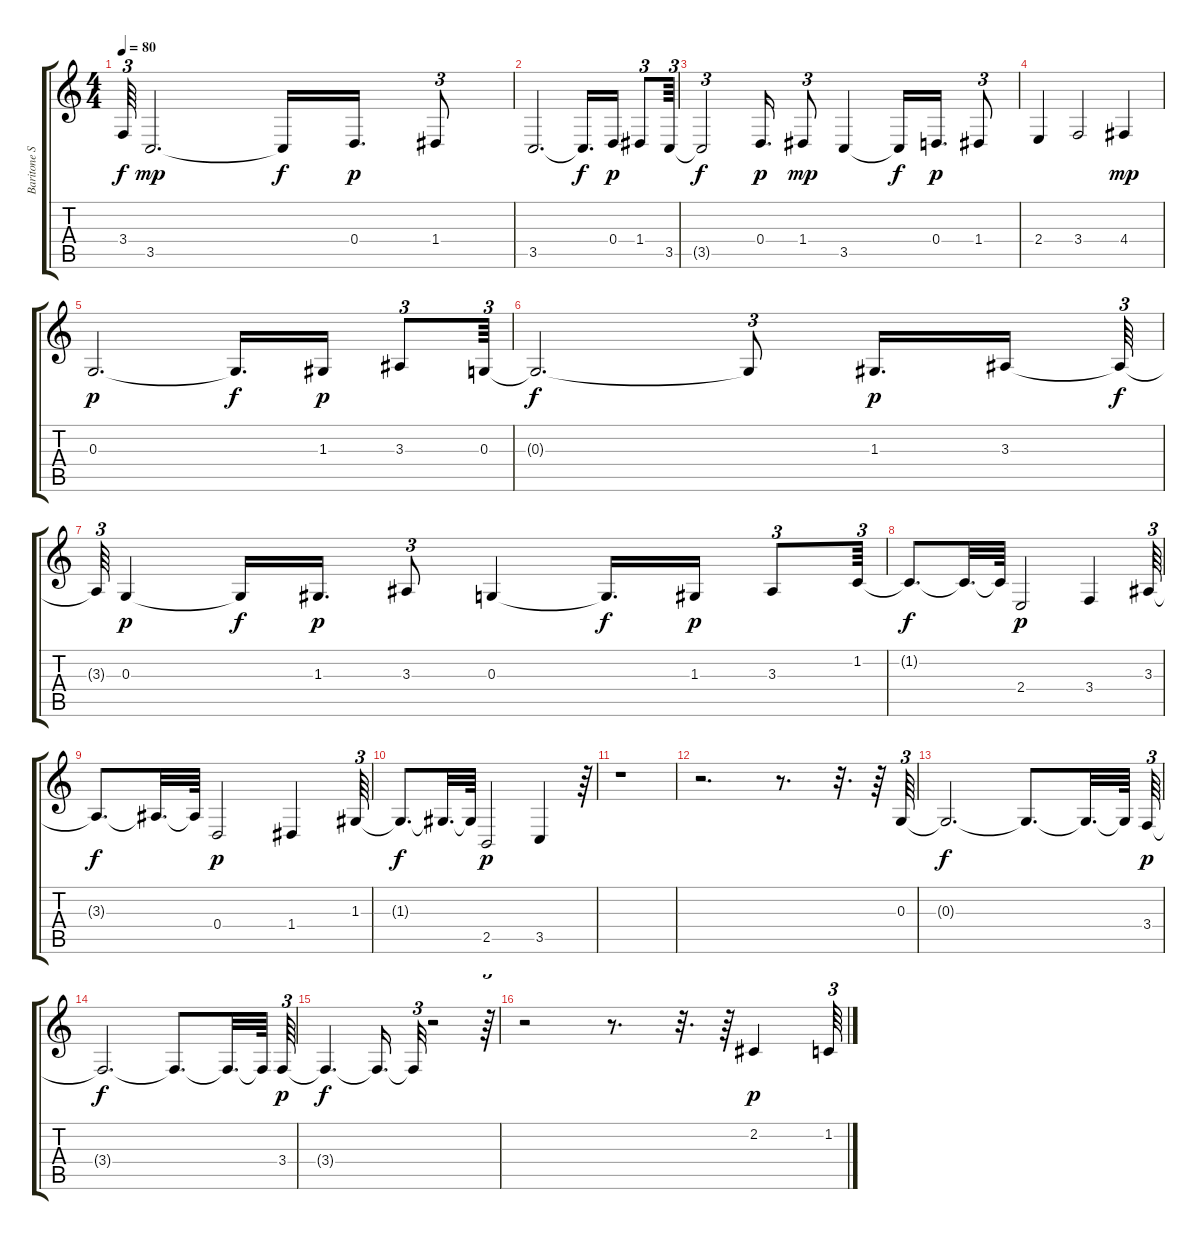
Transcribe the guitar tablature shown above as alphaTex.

\track ("Baritone Sax" "Baritone S") {instrument altosax}
\staff {score tabs}
\tuning (E4 B3 G3 D3 A2 E2) {hide}
\ts (4 4)
\tempo 80
\clef g2
\ks c
3.4{t}.64{tu (3 2) dy f} 3.5.2{d dy mp} 3.5{t}.16{dy f} 0.4.16{d dy p} 1.4.8{tu (3 2)} |
3.5.2{d} 3.5{t}.16{d dy f} 0.4.16{dy p} 1.4.8{tu (3 2)} 3.5.64{tu (3 2)} |
3.5{t}.2{tu (3 2) dy f} 0.4.16{d dy p} 1.4.8{tu (3 2) dy mp} 3.5.4 3.5{t}.16{dy f} 0.4.16{d dy p} 1.4.8{tu (3 2)} |
2.4.4 3.4.2 4.4.4{dy mp} |
0.3.2{d dy p} 0.3{t}.16{d dy f} 1.3.16{dy p} 3.3.8{tu (3 2)} 0.3.64{tu (3 2)} |
0.3{t}.2{d dy f} 0.3{t}.8{tu (3 2)} 1.3.16{d dy p} 3.3.16{beam splitsecondary} 3.3{t}.64{tu (3 2) dy f} |
3.3{t}.64{tu (3 2)} 0.3.4{dy p} 0.3{t}.16{dy f} 1.3.16{d dy p} 3.3.8{tu (3 2)} 0.3.4 0.3{t}.16{d dy f} 1.3.16{dy p} 3.3.8{tu (3 2)} 1.2.64{tu (3 2)} |
1.2{t}.8{d dy f} 1.2{t}.32{d} 1.2{t}.64 2.4.2{dy p} 3.4.4 3.3.64{tu (3 2)} |
3.3{t}.8{d dy f} 3.3{t}.32{d} 3.3{t}.64 0.4.2{dy p} 1.4.4 1.3.64{tu (3 2)} |
1.3{t}.8{d dy f} 1.3{t}.32{d} 1.3{t}.64 2.5.2{dy p} 3.5.4 r.64{tu (3 2)} |
r.1 |
r.2{d} r.8{d} r.32{d} r.64 0.3.64{tu (3 2)} |
0.3{t}.2{d dy f} 0.3{t}.8{d} 0.3{t}.32{d} 0.3{t}.64 3.4.64{tu (3 2) dy p} |
3.4{t}.2{d dy f} 3.4{t}.8{d} 3.4{t}.32{d} 3.4{t}.64 3.4.64{tu (3 2) dy p} |
3.4{t}.4{d dy f} 3.4{t}.16{d} 3.4{t}.32{tu (3 2)} r.2 r.64{tu (3 2)} |
r.2 r.8{d} r.32{d} r.64 2.2.4{dy p} 1.2.64{tu (3 2)}
